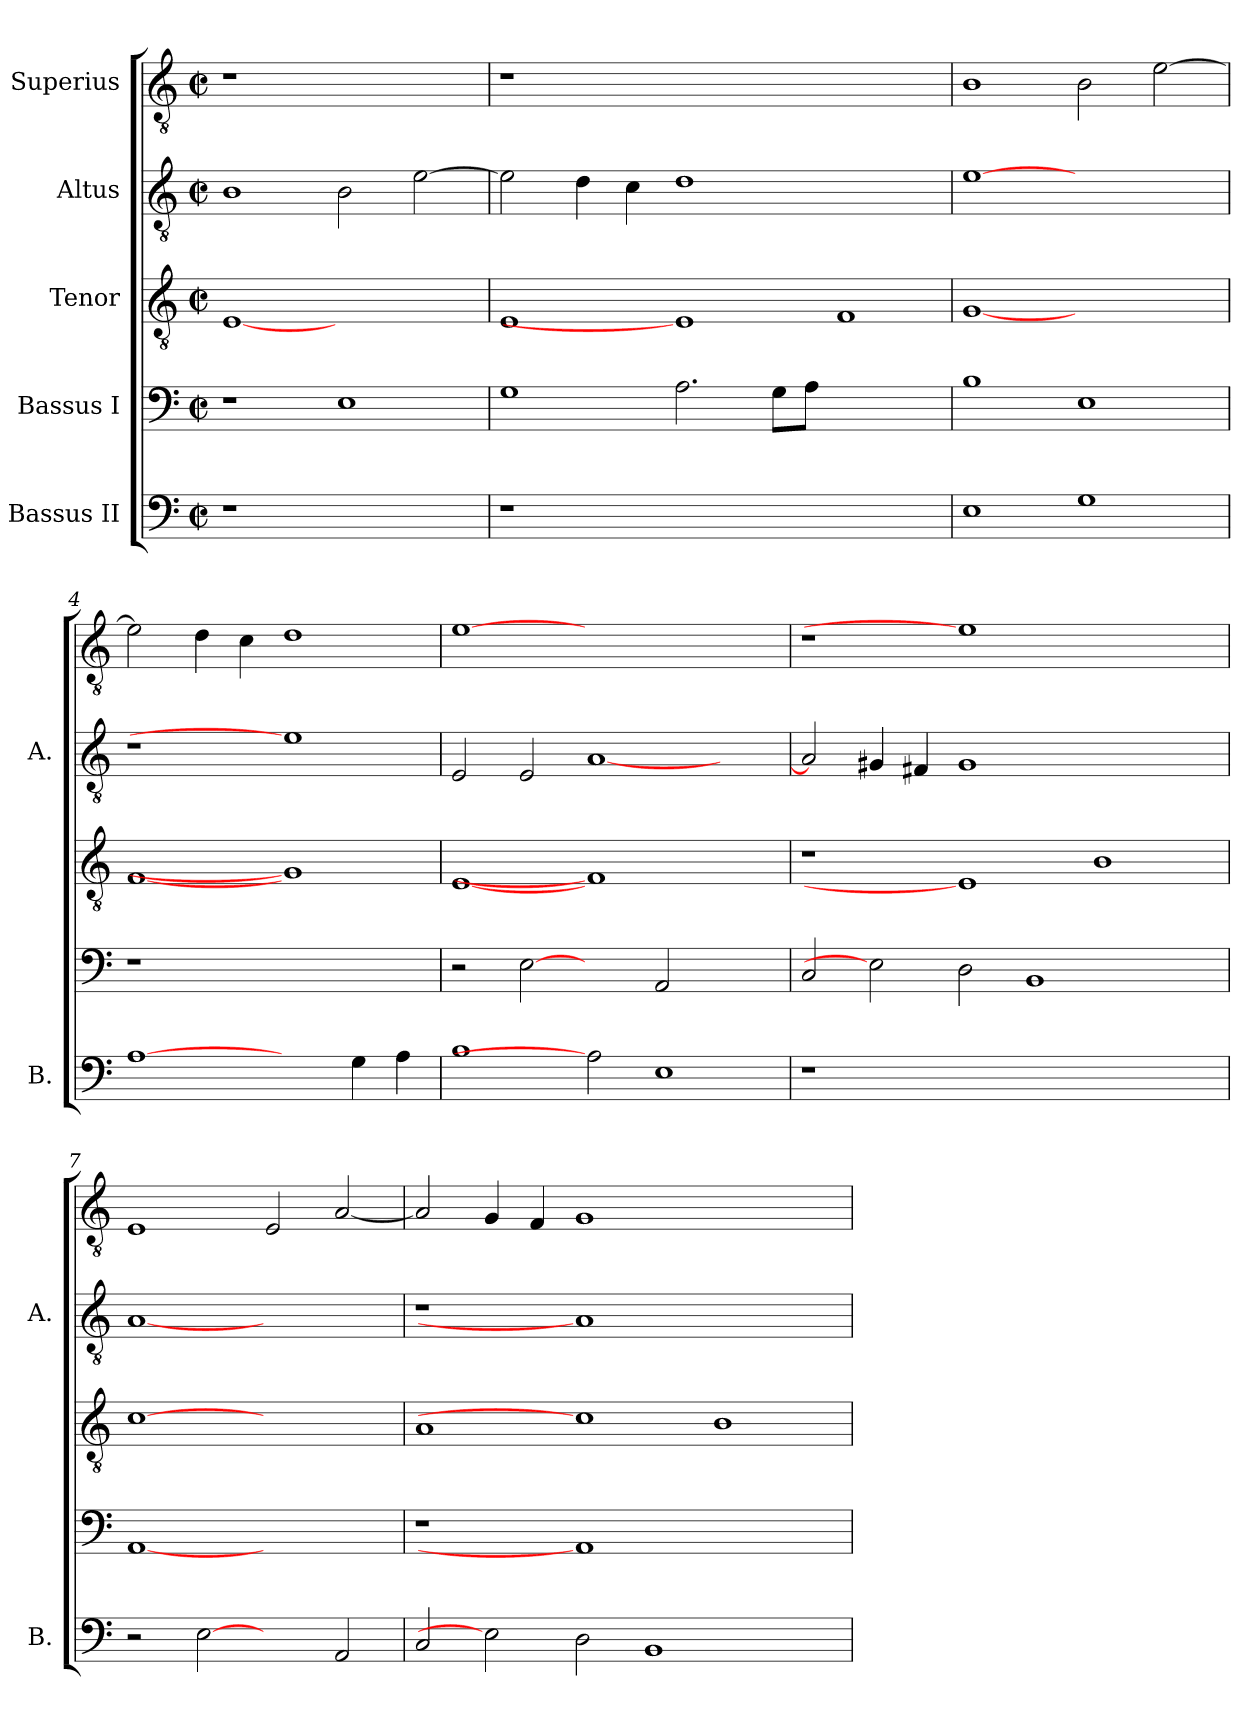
**kern	**kern	**kern	**kern	**kern
*part5	*part4	*part3	*part2	*part1
*staff5	*staff4	*staff3	*staff2	*staff1
*I"Bassus II	*I"Bassus I	*I"Tenor	*I"Altus	*I"Superius
*I'B.	*	*	*I'A.	*
!!LO:PB:g=z
*clefF4	*clefF4	*clefGv2	*clefGv2	*clefGv2
*	*	*ITrd7c12	*ITrd7c12	*ITrd7c12
*k[]	*k[]	*k[]	*k[]	*k[]
*C:	*C:	*C:	*C:	*C:
*M2/2	*M2/2	*M2/2	*M2/2	*M2/2
*met(c|)	*met(c|)	*met(c|)	*met(c|)	*met(c|)
=1	=1	=1	=1	=1
!LO:N:vis=1	!	!	!	!LO:N:vis=1
1r	1r	[1EEi	1BBi	1r
1ryy	1Ei	1ryy	2BBi\	1ryy
.	.	.	[>2Ei\	.
=2	=2	=2	=2	=2
!LO:N:vis=1	!	!	!	!LO:N:vis=1
1r	1Gi	1EEi	2Ei\]	1r
.	.	.	4Di\	.
.	.	.	4Ci\	.
0ryy	2.Ai\	1EEi]	1Di	0ryy
.	8Gi\L	.	.	.
.	8Ai\J	.	.	.
.	1ryy	1FFi	1ryy	.
=3	=3	=3	=3	=3
1Ei	1Bi	[1GGi	[1Ei	1BBi
1Gi	1Ei	1ryy	1ryy	2BBi\
.	.	.	.	[>2Ei\
=4	=4	=4	=4	=4
!	!LO:N:vis=1	!	!LO:N:vis=1	!
[1Ai	1r	[1FFi	1r	2Ei\]
.	.	.	.	4Di\
.	.	.	.	4Ci\
2ryy	1ryy	1GGi]	1Ei]	1Di
4Gi\	.	.	.	.
4Ai\	.	.	.	.
=5	=5	=5	=5	=5
1Bi	2r	[1EEi	2EEi/	[1Ei
.	[2Ei	.	2EEi/	.
2Ai]	2ryy	1FFi]	[<1AAi	1.ryy
1Ei	2AAi/	.	.	.
.	2ryy	2ryy	2ryy	.
!!LO:LB:g=z
=6	=6	=6	=6	=6
!LO:N:vis=1	!	!	!	!LO:N:vis=1
1r	2Ci/	1r	2AAi/]	1r
.	2Ei]	.	4GG#Xi/	.
.	.	.	4FF#Xi/	.
0ryy	2Di\	1EEi]	1GG#i	1Ei]
.	1BBi	.	.	.
.	.	1BBi	1ryy	1ryy
.	2ryy	.	.	.
=7	=7	=7	=7	=7
2r	[1AAi	[1Ci	[1AAi	1EEi
[2Ei	.	.	.	.
2ryy	1ryy	1ryy	1ryy	2EEi/
2AAi/	.	.	.	[<2AAi/
=8	=8	=8	=8	=8
!	!LO:N:vis=1	!	!LO:N:vis=1	!
2Ci/	1r	1AAi	1r	2AAi/]
2Ei]	.	.	.	4GGi/
.	.	.	.	4FFi/
2Di\	1AAi]	1Ci]	1AAi]	1GGi
1BBi	.	.	.	.
.	1ryy	1BBi	1ryy	1ryy
2ryy	.	.	.	.
=	=	=	=	=
*-	*-	*-	*-	*-
